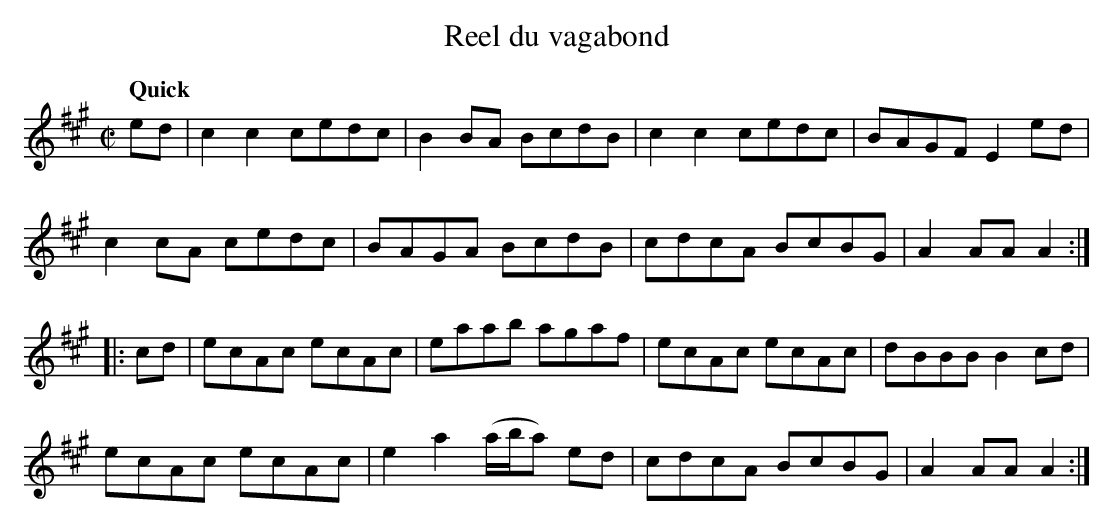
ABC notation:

X:1
T:Reel du vagabond
M:C|
L:1/8
Q:"Quick"
K:A
ed|c2c2 cedc|B2 BA BcdB|c2c2 cedc|BAGF E2ed|
c2cA cedc|BAGA BcdB|cdcA BcBG|A2AA A2:|
|:cd|ecAc ecAc|eaab agaf|ecAc ecAc|d-BBB B2 cd|
ecAc ecAc|e2a2 (a/b/a) ed|cdcA BcBG|A2AA A2:|
